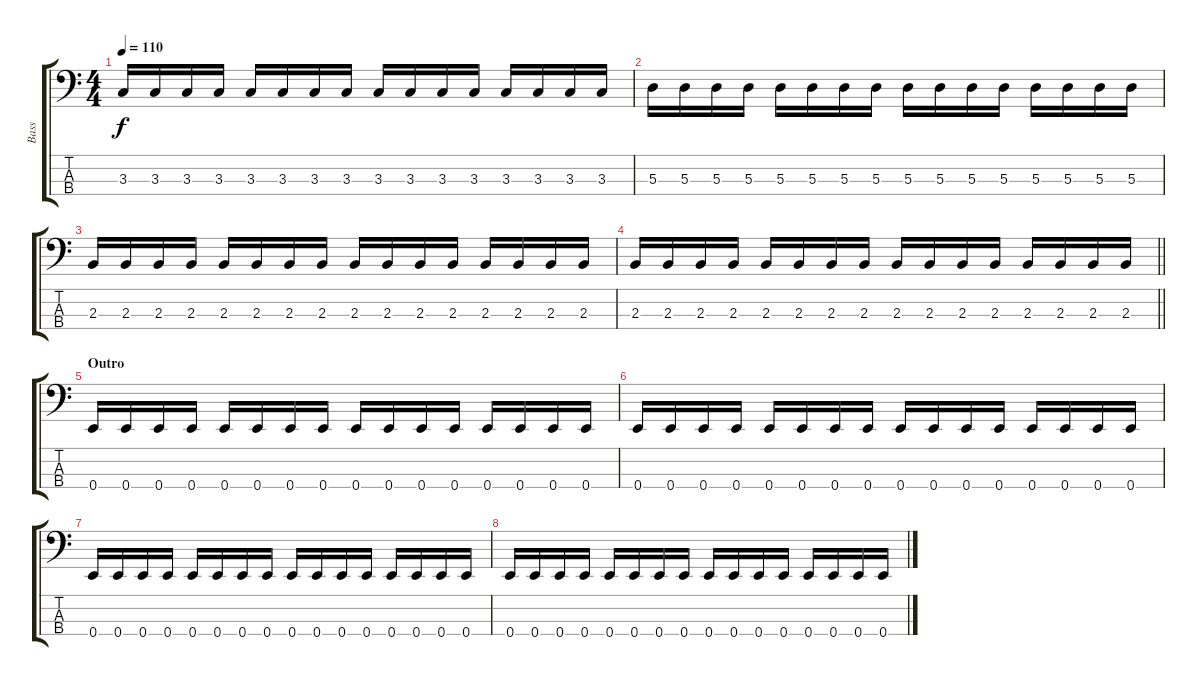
\track ("Bass" "Bass") {instrument electricbasspick}
\staff {score tabs}
\tuning (G2 D2 A1 E1) {hide}
\ts (4 4)
\tempo 110
\clef f4
\ks c
3.3.16{dy f} 3.3.16 3.3.16 3.3.16 3.3.16 3.3.16 3.3.16 3.3.16 3.3.16 3.3.16 3.3.16 3.3.16 3.3.16 3.3.16 3.3.16 3.3.16 |
5.3.16 5.3.16 5.3.16 5.3.16 5.3.16 5.3.16 5.3.16 5.3.16 5.3.16 5.3.16 5.3.16 5.3.16 5.3.16 5.3.16 5.3.16 5.3.16 |
2.3.16 2.3.16 2.3.16 2.3.16 2.3.16 2.3.16 2.3.16 2.3.16 2.3.16 2.3.16 2.3.16 2.3.16 2.3.16 2.3.16 2.3.16 2.3.16 |
\barLineRight lightlight
2.3.16 2.3.16 2.3.16 2.3.16 2.3.16 2.3.16 2.3.16 2.3.16 2.3.16 2.3.16 2.3.16 2.3.16 2.3.16 2.3.16 2.3.16 2.3.16 |
\section ("" "Outro")
0.4.16 0.4.16 0.4.16 0.4.16 0.4.16 0.4.16 0.4.16 0.4.16 0.4.16 0.4.16 0.4.16 0.4.16 0.4.16 0.4.16 0.4.16 0.4.16 |
0.4.16 0.4.16 0.4.16 0.4.16 0.4.16 0.4.16 0.4.16 0.4.16 0.4.16 0.4.16 0.4.16 0.4.16 0.4.16 0.4.16 0.4.16 0.4.16 |
0.4.16 0.4.16 0.4.16 0.4.16 0.4.16 0.4.16 0.4.16 0.4.16 0.4.16 0.4.16 0.4.16 0.4.16 0.4.16 0.4.16 0.4.16 0.4.16 |
0.4.16 0.4.16 0.4.16 0.4.16 0.4.16 0.4.16 0.4.16 0.4.16 0.4.16 0.4.16 0.4.16 0.4.16 0.4.16 0.4.16 0.4.16 0.4.16
